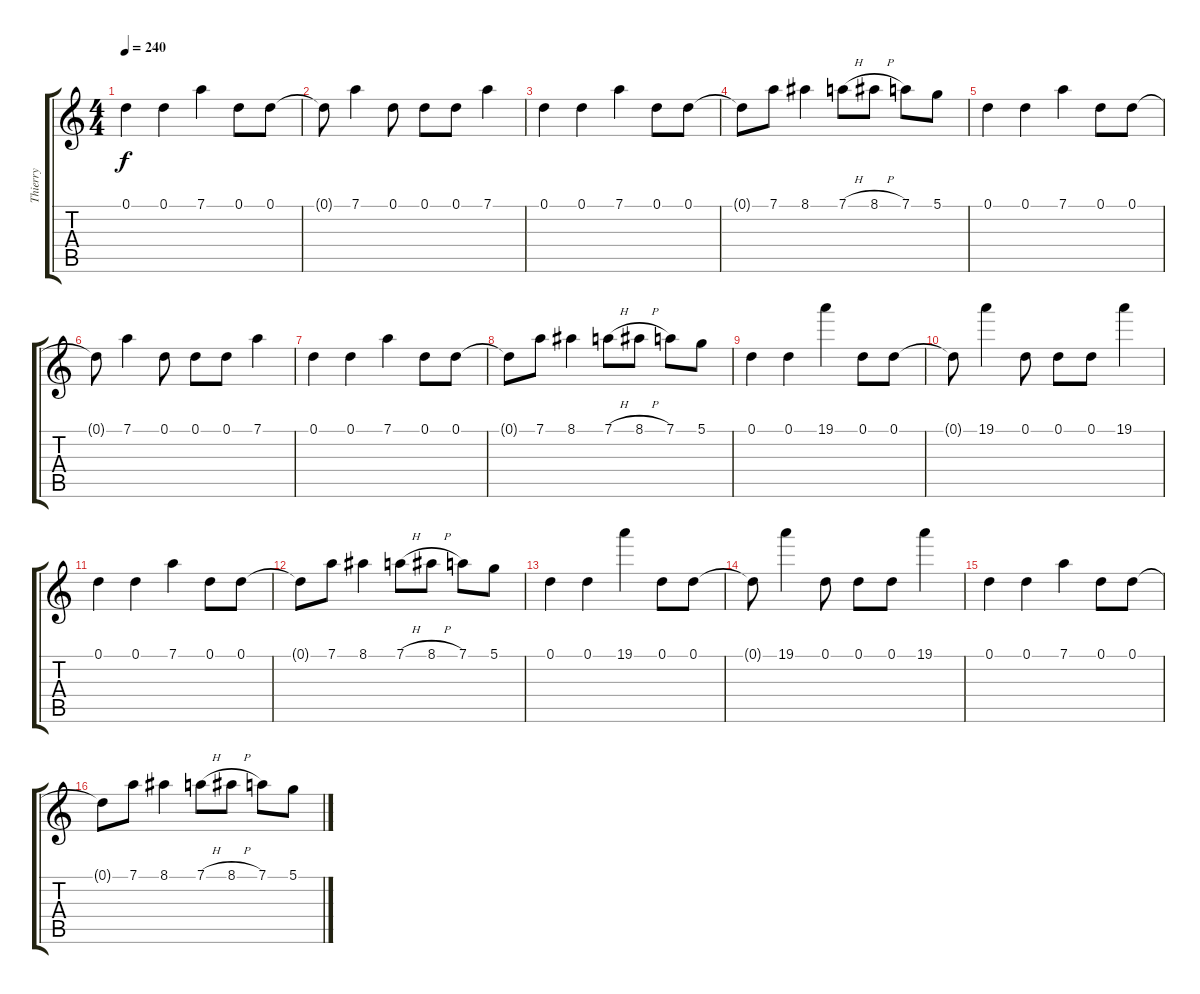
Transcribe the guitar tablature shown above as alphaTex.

\track ("Thierry" "Thierry") {instrument overdrivenguitar}
\staff {score tabs}
\tuning (D4 A3 F3 C3 G2 D2) {hide}
\ts (4 4)
\tempo 240
\clef g2
\ks c
0.1.4{dy f} 0.1.4 7.1.4 0.1.8 0.1.8 |
0.1{t}.8 7.1.4 0.1.8 0.1.8 0.1.8 7.1.4 |
0.1.4 0.1.4 7.1.4 0.1.8 0.1.8 |
0.1{t}.8 7.1.8 8.1.4 7.1{h}.8 8.1{h}.8 7.1.8 5.1.8 |
0.1.4 0.1.4 7.1.4 0.1.8 0.1.8 |
0.1{t}.8 7.1.4 0.1.8 0.1.8 0.1.8 7.1.4 |
0.1.4 0.1.4 7.1.4 0.1.8 0.1.8 |
0.1{t}.8 7.1.8 8.1.4 7.1{h}.8 8.1{h}.8 7.1.8 5.1.8 |
0.1.4 0.1.4 19.1.4 0.1.8 0.1.8 |
0.1{t}.8 19.1.4 0.1.8 0.1.8 0.1.8 19.1.4 |
0.1.4 0.1.4 7.1.4 0.1.8 0.1.8 |
0.1{t}.8 7.1.8 8.1.4 7.1{h}.8 8.1{h}.8 7.1.8 5.1.8 |
0.1.4 0.1.4 19.1.4 0.1.8 0.1.8 |
0.1{t}.8 19.1.4 0.1.8 0.1.8 0.1.8 19.1.4 |
0.1.4 0.1.4 7.1.4 0.1.8 0.1.8 |
0.1{t}.8 7.1.8 8.1.4 7.1{h}.8 8.1{h}.8 7.1.8 5.1.8
